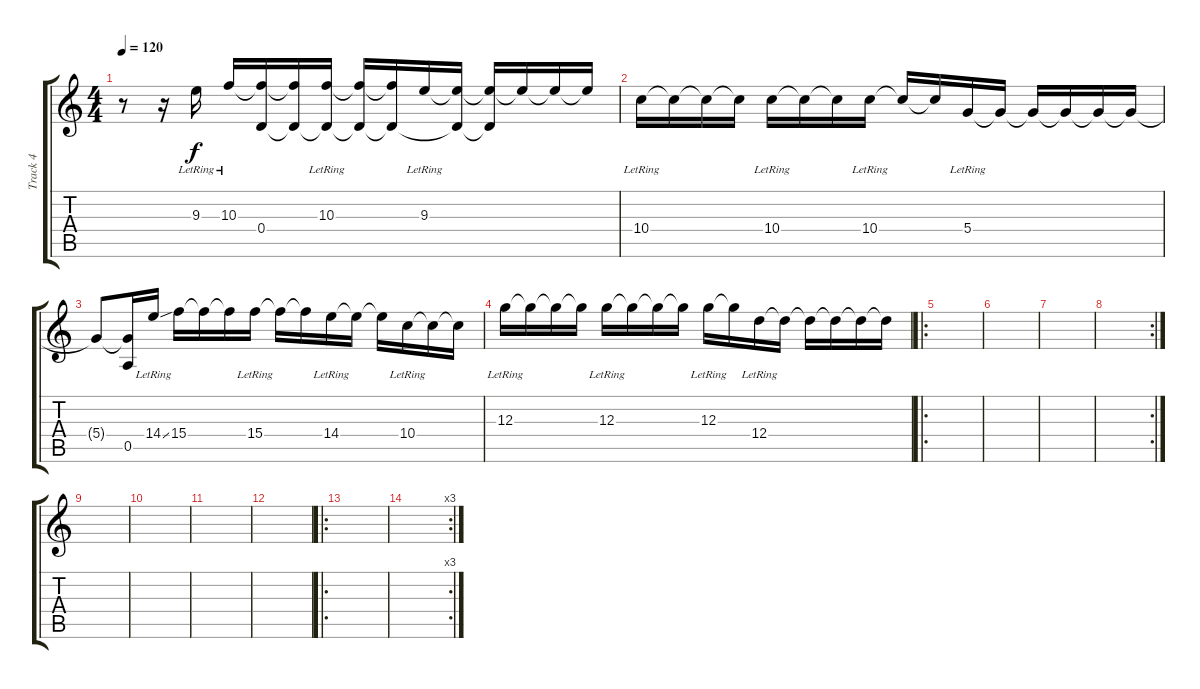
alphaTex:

\track ("Track 4" "Track 4") {instrument distortionguitar}
\staff {score tabs}
\tuning (E4 B3 G3 D3 A2 E2) {hide}
\ts (4 4)
\tempo 120
\clef g2
\ks c
r.8{dy f} r.16 9.3{lr}.16 10.3{lr}.16 (10.3{t} 0.4).16 (10.3{t} 0.4{t}).16 (10.3{lr} 0.4{t}).16 (10.3{t} 0.4{t}).16 (10.3{t} 0.4{t}).16 9.3{lr}.16 (9.3{t} 0.4{t}).16 (9.3{t} 0.4{t}).16 9.3{t}.16 9.3{t}.16 9.3{t}.16 |
10.4{lr}.16 10.4{t}.16 10.4{t}.16 10.4{t}.16 10.4{lr}.16 10.4{t}.16 10.4{t}.16 10.4{lr}.16 10.4{t}.16 10.4{t}.16 5.4{lr}.16 5.4{t}.16 5.4{t}.16 5.4{t}.16 5.4{t}.16 5.4{t}.16 |
5.4{t}.8 (5.4{t} 0.5).16 14.4{ss lr}.16 15.4{lr}.16 15.4{t}.16 15.4{t}.16 15.4{lr}.16 15.4{t}.16 15.4{t}.16 14.4{lr}.16 14.4{t}.16 14.4{t}.16 10.4{lr}.16 10.4{t}.16 10.4{t}.16 |
12.3{lr}.16 12.3{t}.16 12.3{t}.16 12.3{t}.16 12.3{lr}.16 12.3{t}.16 12.3{t}.16 12.3{t}.16 12.3{lr}.16 12.3{t}.16 12.4{lr}.16 12.4{t}.16 12.4{t}.16 12.4{t}.16 12.4{t}.16 12.4{t}.16 |
\ro
|
|
|
\rc 2
|
|
|
|
|
\ro
|
\rc 3
